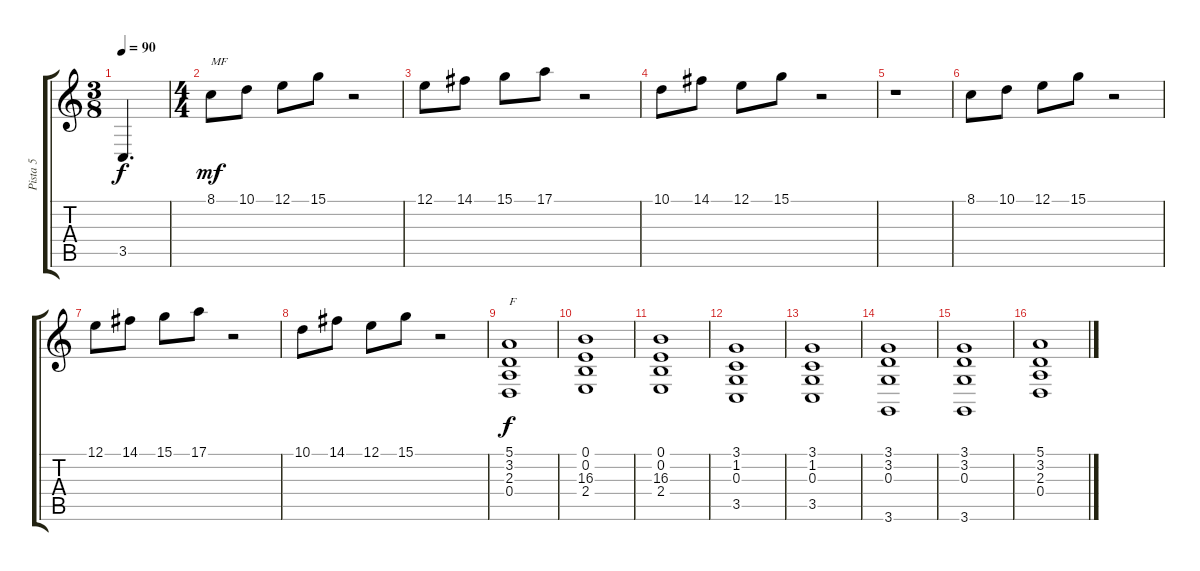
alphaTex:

\track ("Pista 5" "Pista 5") {instrument stringensemble1}
\staff {score tabs}
\tuning (E4 B3 G3 D3 A2 E2) {hide}
\ts (3 8)
\tempo 90
\clef g2
\ks c
3.5{t}.4{d dy f} |
\ts (4 4)
8.1.8{txt "MF" dy mf instrument acousticgrandpiano} 10.1.8 12.1.8 15.1.8 r.2 |
12.1.8 14.1.8 15.1.8 17.1.8 r.2 |
10.1.8 14.1.8 12.1.8 15.1.8 r.2 |
r.1 |
8.1.8 10.1.8 12.1.8 15.1.8 r.2 |
12.1.8 14.1.8 15.1.8 17.1.8 r.2 |
10.1.8 14.1.8 12.1.8 15.1.8 r.2 |
(5.1 3.2 2.3 0.4).1{txt "F" dy f volume 7 instrument stringensemble1} |
(0.1 0.2 16.3 2.4).1 |
(0.1 0.2 16.3 2.4).1 |
(3.1 1.2 0.3 3.5).1 |
(3.1 1.2 0.3 3.5).1 |
(3.1 3.2 0.3 3.6).1 |
(3.1 3.2 0.3 3.6).1 |
(5.1 3.2 2.3 0.4).1
